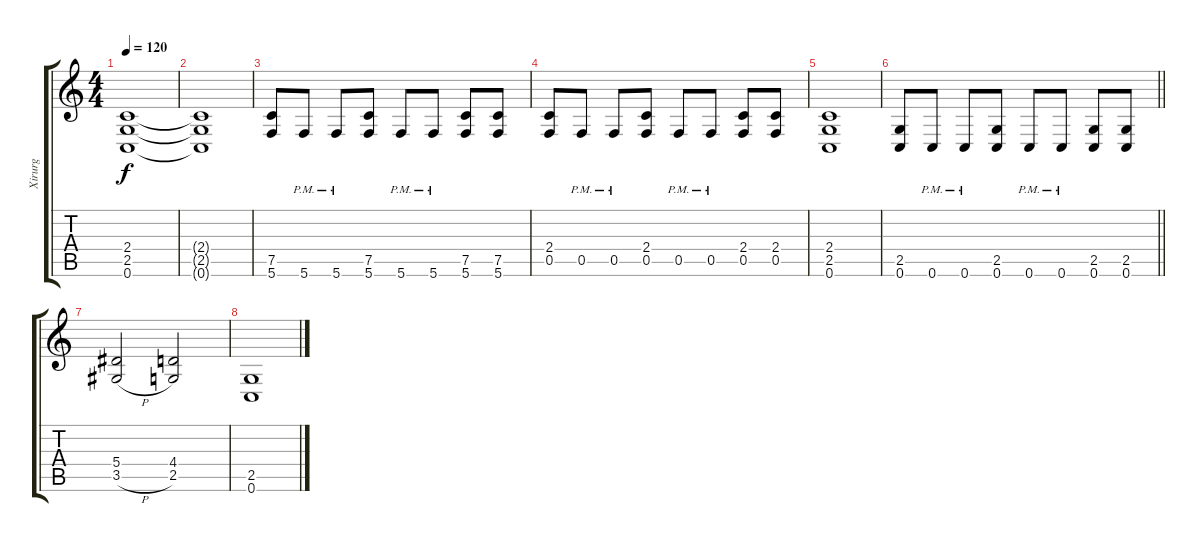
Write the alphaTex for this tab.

\track ("Xirurg" "Xirurg") {instrument distortionguitar}
\staff {score tabs}
\tuning (C4 G3 Eb3 Bb2 F2 C2) {hide}
\ts (4 4)
\tempo 120
\clef g2
\ks c
(2.4 2.5 0.6).1{dy f} |
(2.4{t} 2.5{t} 0.6{t}).1 |
(7.5 5.6).8 5.6{pm}.8 5.6{pm}.8 (7.5 5.6).8 5.6{pm}.8 5.6{pm}.8 (7.5 5.6).8 (7.5 5.6).8 |
(2.4 0.5).8 0.5{pm}.8 0.5{pm}.8 (2.4 0.5).8 0.5{pm}.8 0.5{pm}.8 (2.4 0.5).8 (2.4 0.5).8 |
(2.4 2.5 0.6).1 |
\barLineRight lightlight
(2.5 0.6).8 0.6{pm}.8 0.6{pm}.8 (2.5 0.6).8 0.6{pm}.8 0.6{pm}.8 (2.5 0.6).8 (2.5 0.6).8 |
(5.4 3.5{h}).2 (4.4 2.5).2 |
(2.5 0.6).1
